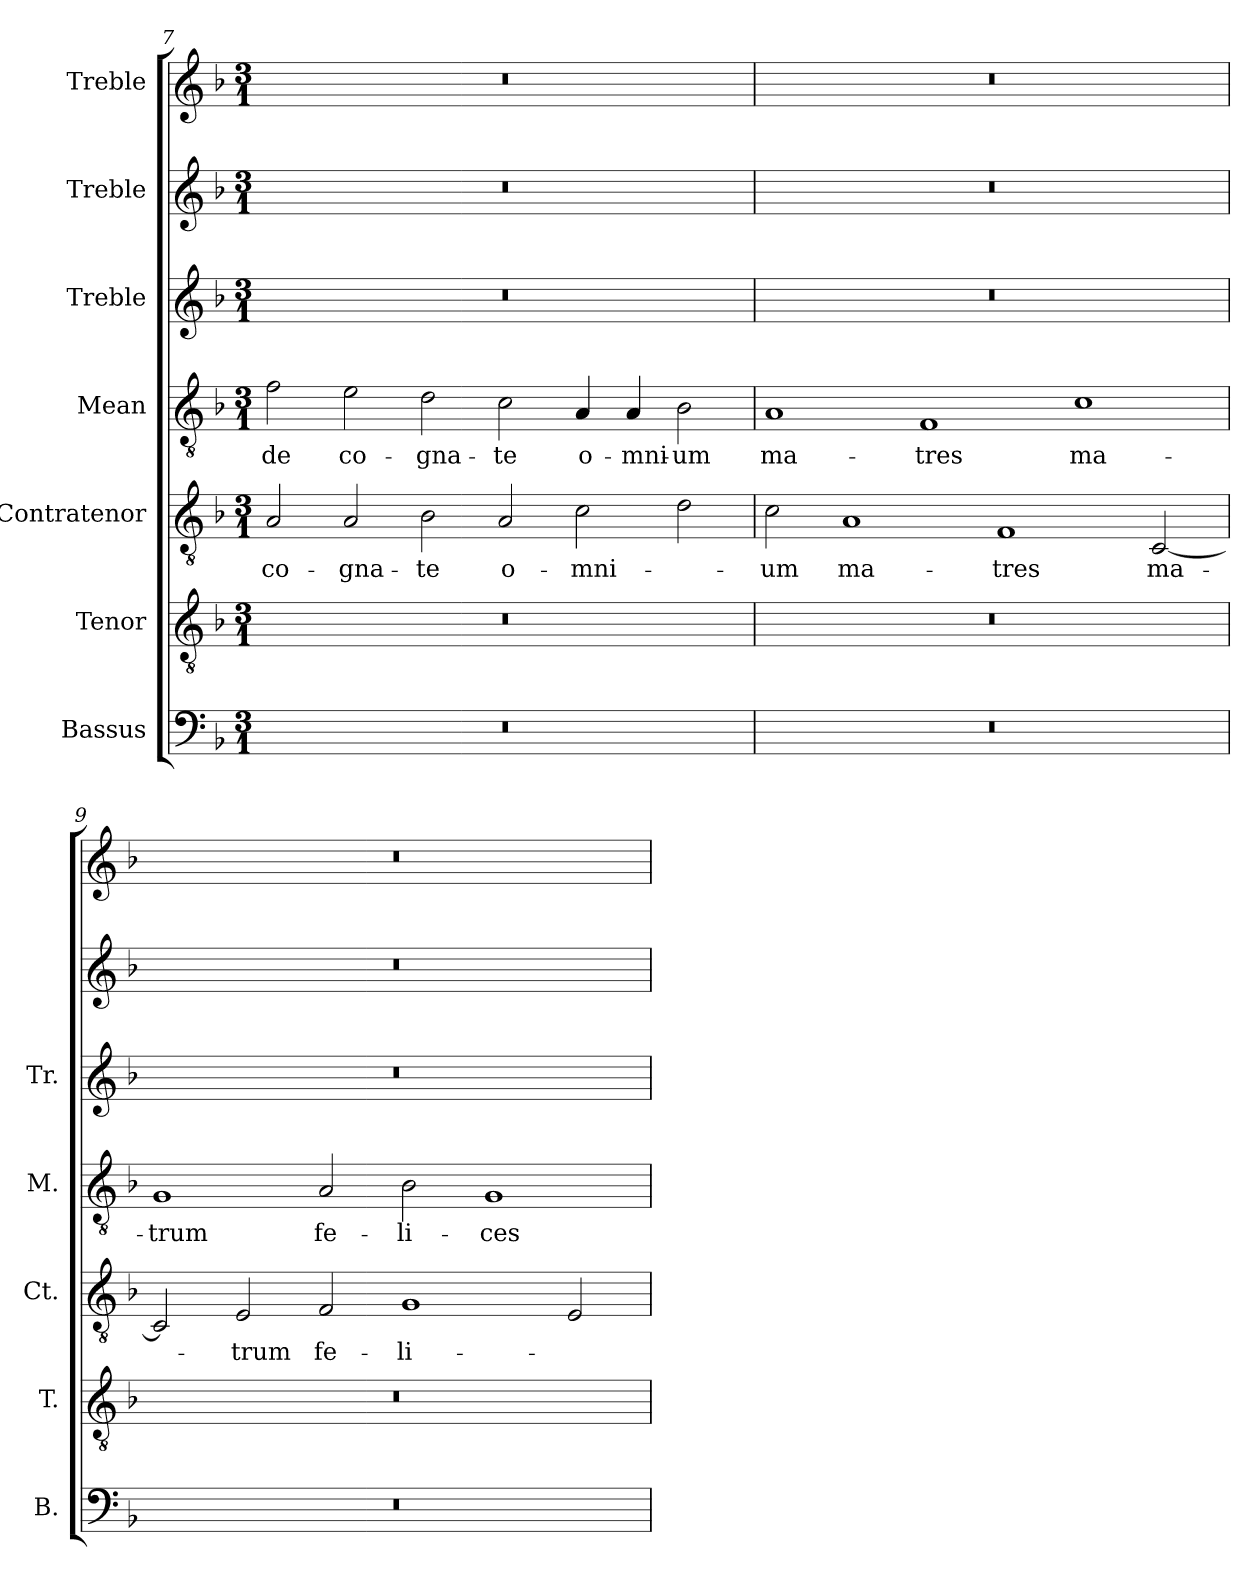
**kern	**kern	**kern	**text	**kern	**text	**kern	**kern	**kern
*part7	*part6	*part5	*part5	*part4	*part4	*part3	*part2	*part1
*staff7	*staff6	*staff5	*staff5	*staff4	*staff4	*staff3	*staff2	*staff1
*I"Bassus	*I"Tenor	*I"Contratenor	*	*I"Mean	*	*I"Treble	*I"Treble	*I"Treble
*I'B.	*I'T.	*I'Ct.	*	*I'M.	*	*I'Tr.	*	*
*clefF4	*clefGv2	*clefGv2	*	*clefGv2	*	*clefG2	*clefG2	*clefG2
*	*ITrd7c12	*ITrd7c12	*	*ITrd7c12	*	*	*	*
*k[b-]	*k[b-]	*k[b-]	*	*k[b-]	*	*k[b-]	*k[b-]	*k[b-]
*F:	*F:	*F:	*	*F:	*	*F:	*F:	*F:
*M3/1	*M3/1	*M3/1	*	*M3/1	*	*M3/1	*M3/1	*M3/1
=7	=7	=7	=7	=7	=7	=7	=7	=7
!LO:N:vis=1	!LO:N:vis=1	!	!	!	!	!	!	!
!	!	!	!LO:LY:b:color=#000000	!	!	!	!	!
!	!	!	!	!	!LO:LY:b:color=#000000	!LO:N:vis=1	!LO:N:vis=1	!LO:N:vis=1
0.r	0.r	2AAi/	co-	2Fi\	-de	0.r	0.r	0.r
!	!	!	!LO:LY:b:color=#000000	!	!	!	!	!
!	!	!	!	!	!LO:LY:b:color=#000000	!	!	!
.	.	2AAi/	-gna-	2Ei\	co-	.	.	.
!	!	!	!LO:LY:b:color=#000000	!	!	!	!	!
!	!	!	!	!	!LO:LY:b:color=#000000	!	!	!
.	.	2BB-i\	-te	2Di\	-gna-	.	.	.
!	!	!	!LO:LY:b:color=#000000	!	!	!	!	!
!	!	!	!	!	!LO:LY:b:color=#000000	!	!	!
.	.	2AAi/	o-	2Ci\	-te	.	.	.
!	!	!	!LO:LY:b:color=#000000	!	!	!	!	!
!	!	!	!	!	!LO:LY:b:color=#000000	!	!	!
.	.	2Ci\	-mni-	4AAi/	o-	.	.	.
!	!	!	!	!	!LO:LY:b:color=#000000	!	!	!
.	.	.	.	4AAi/	-mni-	.	.	.
!	!	!	!	!	!LO:LY:b:color=#000000	!	!	!
.	.	2Di\	.	2BB-i\	-um	.	.	.
=8	=8	=8	=8	=8	=8	=8	=8	=8
!LO:N:vis=1	!LO:N:vis=1	!	!	!	!	!	!	!
!	!	!	!LO:LY:b:color=#000000	!	!	!	!	!
!	!	!	!	!	!LO:LY:b:color=#000000	!LO:N:vis=1	!LO:N:vis=1	!LO:N:vis=1
0.r	0.r	2Ci\	-um	1AAi	ma-	0.r	0.r	0.r
!	!	!	!LO:LY:b:color=#000000	!	!	!	!	!
.	.	1AAi	ma-	.	.	.	.	.
!	!	!	!	!	!LO:LY:b:color=#000000	!	!	!
.	.	.	.	1FFi	-tres	.	.	.
!	!	!	!LO:LY:b:color=#000000	!	!	!	!	!
.	.	1FFi	-tres	.	.	.	.	.
!	!	!	!	!	!LO:LY:b:color=#000000	!	!	!
.	.	.	.	1Ci	ma-	.	.	.
!	!	!	!LO:LY:b:color=#000000	!	!	!	!	!
.	.	[<2CCi/	ma-	.	.	.	.	.
!!LO:LB:g=z
=9	=9	=9	=9	=9	=9	=9	=9	=9
!LO:N:vis=1	!LO:N:vis=1	!	!	!	!	!	!	!
!	!	!	!	!	!LO:LY:b:color=#000000	!LO:N:vis=1	!LO:N:vis=1	!LO:N:vis=1
0.r	0.r	2CCi/]	.	1GGi	-trum	0.r	0.r	0.r
!	!	!	!LO:LY:b:color=#000000	!	!	!	!	!
.	.	2EEi/	-trum	.	.	.	.	.
!	!	!	!LO:LY:b:color=#000000	!	!	!	!	!
!	!	!	!	!	!LO:LY:b:color=#000000	!	!	!
.	.	2FFi/	fe-	2AAi/	fe-	.	.	.
!	!	!	!LO:LY:b:color=#000000	!	!	!	!	!
!	!	!	!	!	!LO:LY:b:color=#000000	!	!	!
.	.	1GGi	-li-	2BB-i\	-li-	.	.	.
!	!	!	!	!	!LO:LY:b:color=#000000	!	!	!
.	.	.	.	1GGi	-ces	.	.	.
.	.	2EEi/	.	.	.	.	.	.
=	=	=	=	=	=	=	=	=
*-	*-	*-	*-	*-	*-	*-	*-	*-
